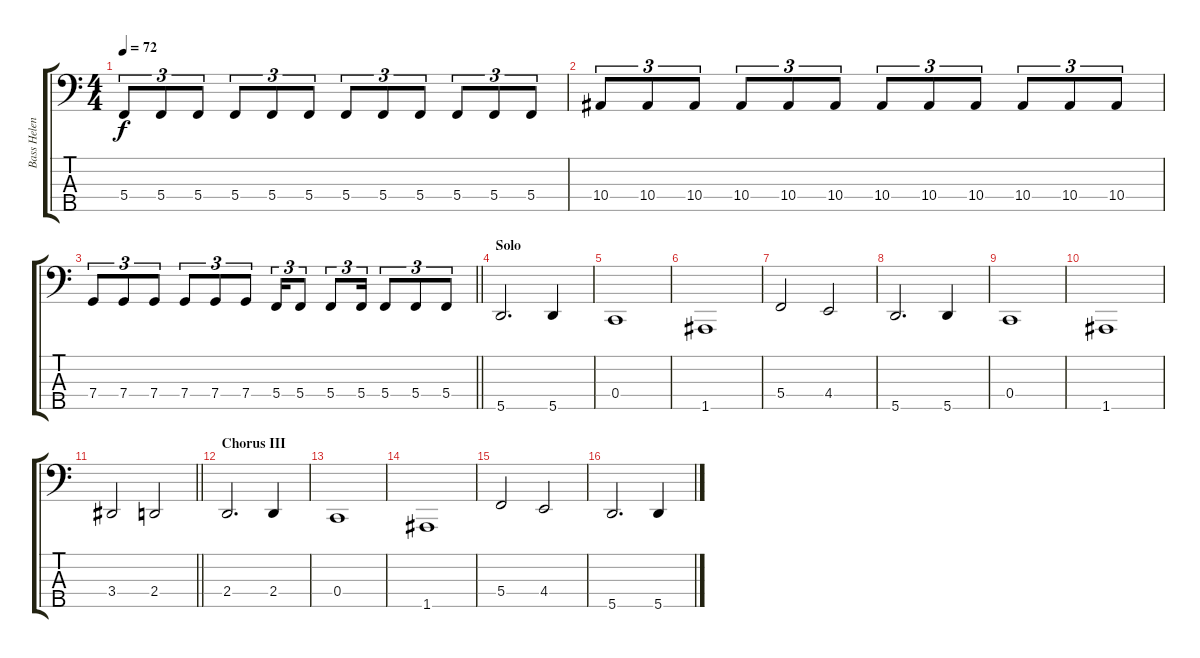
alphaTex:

\track ("Bass Helen" "Bass Helen") {mute instrument electricbasspick}
\staff {score tabs}
\tuning (F2 C2 G1 C1 A0) {hide}
\ts (4 4)
\tempo 72
\clef f4
\ks c
5.4.8{tu (3 2) dy f} 5.4.8{tu (3 2)} 5.4.8{tu (3 2)} 5.4.8{tu (3 2)} 5.4.8{tu (3 2)} 5.4.8{tu (3 2)} 5.4.8{tu (3 2)} 5.4.8{tu (3 2)} 5.4.8{tu (3 2)} 5.4.8{tu (3 2)} 5.4.8{tu (3 2)} 5.4.8{tu (3 2)} |
10.4.8{tu (3 2)} 10.4.8{tu (3 2)} 10.4.8{tu (3 2)} 10.4.8{tu (3 2)} 10.4.8{tu (3 2)} 10.4.8{tu (3 2)} 10.4.8{tu (3 2)} 10.4.8{tu (3 2)} 10.4.8{tu (3 2)} 10.4.8{tu (3 2)} 10.4.8{tu (3 2)} 10.4.8{tu (3 2)} |
\barLineRight lightlight
7.4.8{tu (3 2)} 7.4.8{tu (3 2)} 7.4.8{tu (3 2)} 7.4.8{tu (3 2)} 7.4.8{tu (3 2)} 7.4.8{tu (3 2)} 5.4.16{tu (3 2)} 5.4.8{tu (3 2)} 5.4.8{tu (3 2)} 5.4.16{tu (3 2)} 5.4.8{tu (3 2)} 5.4.8{tu (3 2)} 5.4.8{tu (3 2)} |
\section ("" "Solo")
5.5.2{d} 5.5.4 |
0.4.1 |
1.5.1 |
5.4.2 4.4.2 |
5.5.2{d} 5.5.4 |
0.4.1 |
1.5.1 |
\barLineRight lightlight
3.4.2 2.4.2 |
\section ("" "Chorus III")
2.4.2{d} 2.4.4 |
0.4.1 |
1.5.1 |
5.4.2 4.4.2 |
5.5.2{d} 5.5.4
